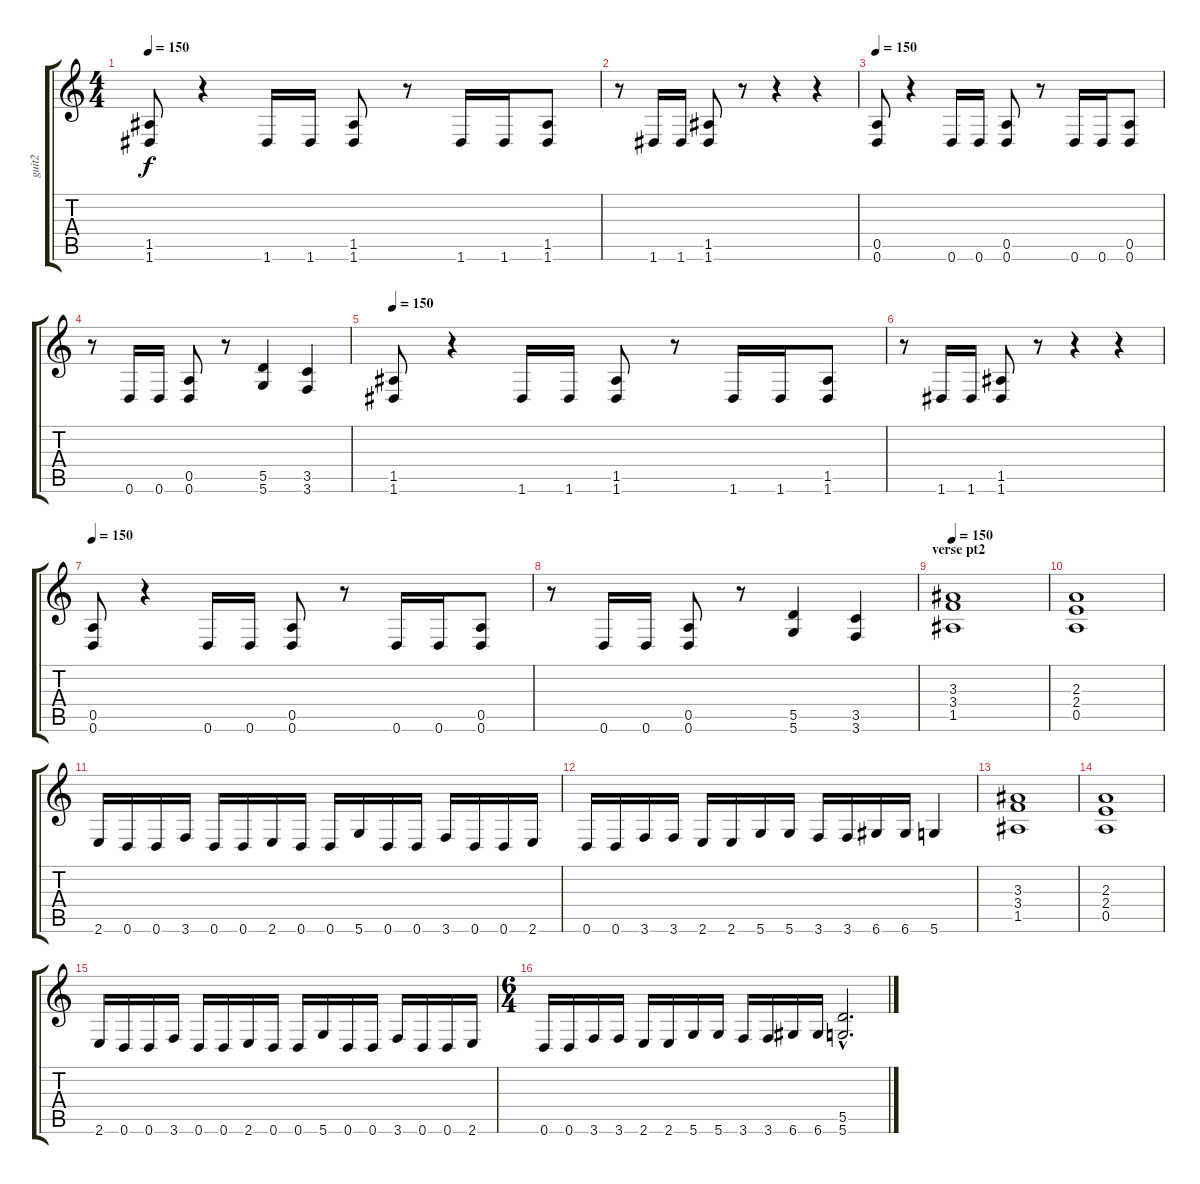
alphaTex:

\track ("guit2" "guit2") {instrument distortionguitar}
\staff {score tabs}
\tuning (E4 B3 G3 D3 A2 D2) {hide}
\ts (4 4)
\tempo 150
\clef g2
\ks c
(1.5 1.6).8{dy f} r.4 1.6.16 1.6.16 (1.5 1.6).8 r.8 1.6.16 1.6.16 (1.5 1.6).8 |
r.8 1.6.16 1.6.16 (1.5 1.6).8 r.8 r.4 r.4 |
\tempo 150
(0.5 0.6).8 r.4 0.6.16 0.6.16 (0.5 0.6).8 r.8 0.6.16 0.6.16 (0.5 0.6).8 |
r.8 0.6.16 0.6.16 (0.5 0.6).8 r.8 (5.5 5.6).4 (3.5 3.6).4 |
\tempo 150
(1.5 1.6).8 r.4 1.6.16 1.6.16 (1.5 1.6).8 r.8 1.6.16 1.6.16 (1.5 1.6).8 |
r.8 1.6.16 1.6.16 (1.5 1.6).8 r.8 r.4 r.4 |
\tempo 150
(0.5 0.6).8 r.4 0.6.16 0.6.16 (0.5 0.6).8 r.8 0.6.16 0.6.16 (0.5 0.6).8 |
r.8 0.6.16 0.6.16 (0.5 0.6).8 r.8 (5.5 5.6).4 (3.5 3.6).4 |
\section ("" "verse pt2")
\tempo 150
(3.3 3.4 1.5).1 |
(2.3 2.4 0.5).1 |
2.6.16 0.6.16 0.6.16 3.6.16 0.6.16 0.6.16 2.6.16 0.6.16 0.6.16 5.6.16 0.6.16 0.6.16 3.6.16 0.6.16 0.6.16 2.6.16 |
0.6.16 0.6.16 3.6.16 3.6.16 2.6.16 2.6.16 5.6.16 5.6.16 3.6.16 3.6.16 6.6.16 6.6.16 5.6.4 |
(3.3 3.4 1.5).1 |
(2.3 2.4 0.5).1 |
2.6.16 0.6.16 0.6.16 3.6.16 0.6.16 0.6.16 2.6.16 0.6.16 0.6.16 5.6.16 0.6.16 0.6.16 3.6.16 0.6.16 0.6.16 2.6.16 |
\ts (6 4)
0.6.16 0.6.16 3.6.16 3.6.16 2.6.16 2.6.16 5.6.16 5.6.16 3.6.16 3.6.16 6.6.16 6.6.16 (5.5{hac} 5.6{hac}).2{d}
